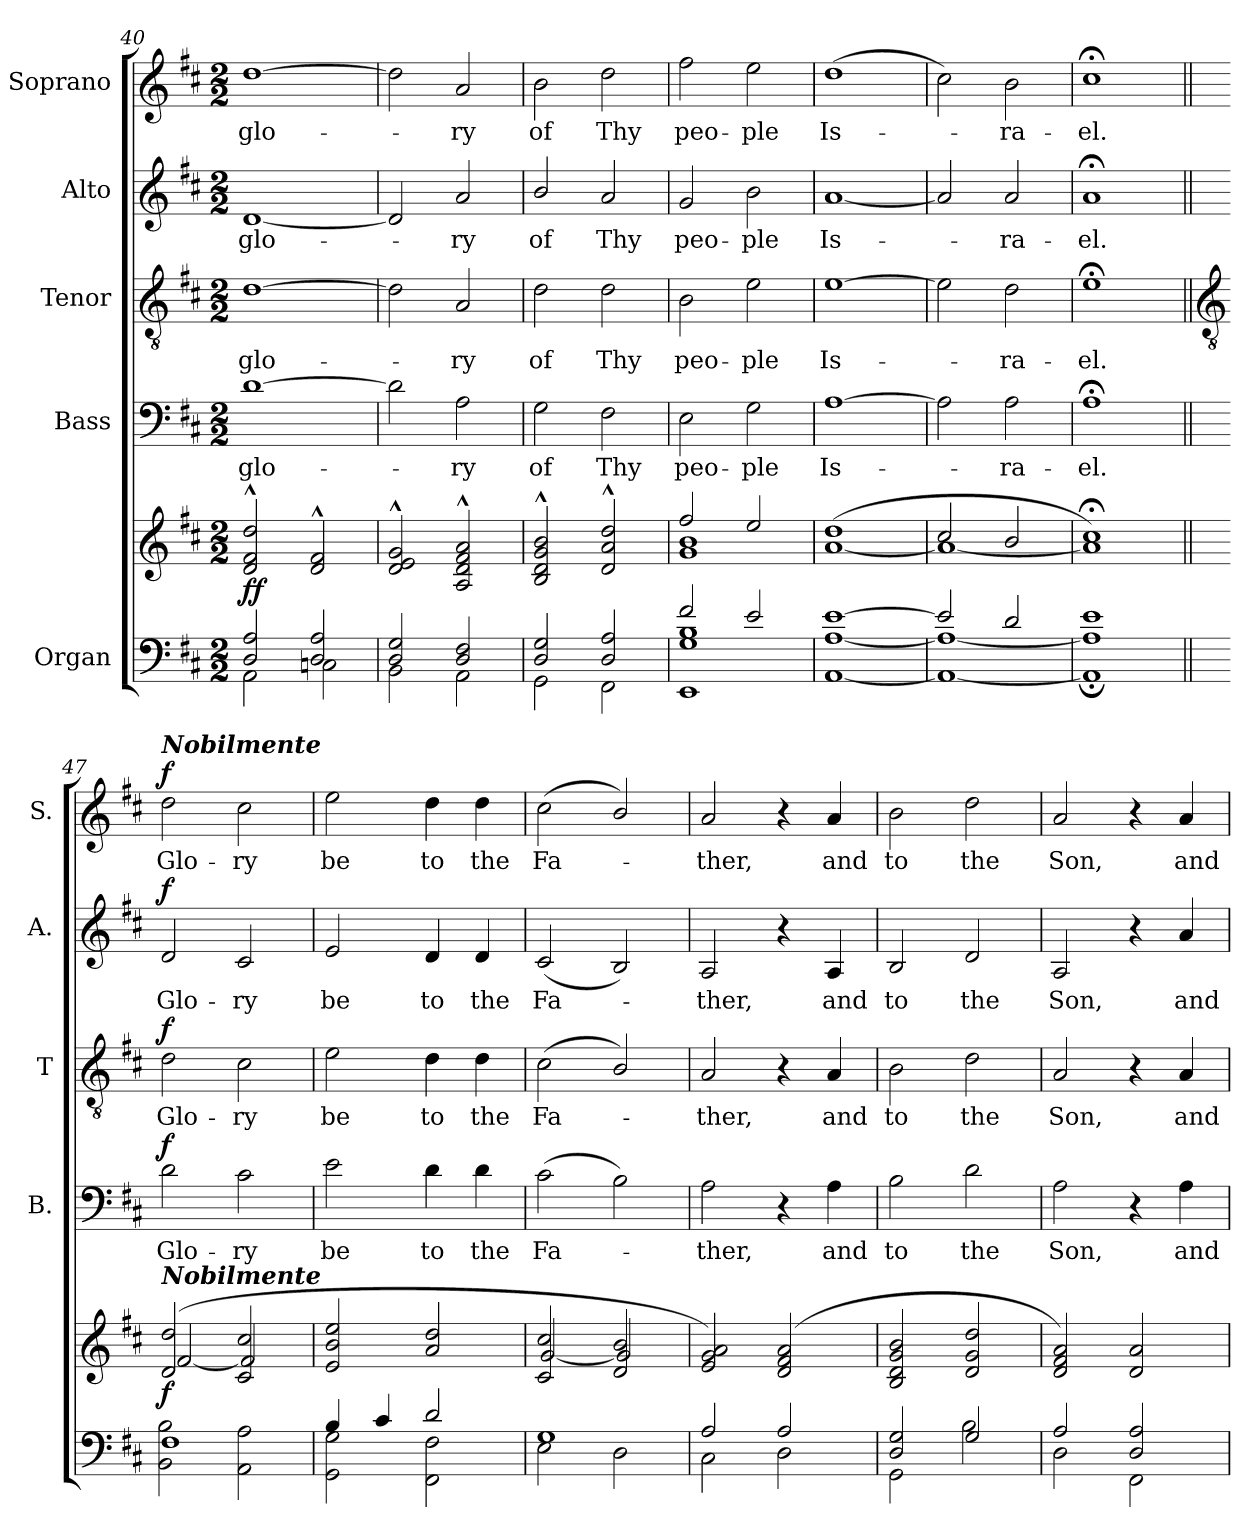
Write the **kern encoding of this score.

**kern	**kern	**dynam	**kern	**text	**dynam	**kern	**text	**dynam	**kern	**text	**dynam	**kern	**text	**dynam
*part5	*part5	*part5	*part4	*part4	*part4	*part3	*part3	*part3	*part2	*part2	*part2	*part1	*part1	*part1
*staff6	*staff5	*staff5/6	*staff4	*staff4	*staff4	*staff3	*staff3	*staff3	*staff2	*staff2	*staff2	*staff1	*staff1	*staff1
*I"Organ	*	*	*I"Bass	*	*	*I"Tenor	*	*	*I"Alto	*	*	*I"Soprano	*	*
*	*	*	*I'B.	*	*	*I'T	*	*	*I'A.	*	*	*I'S.	*	*
*clefF4	*clefG2	*	*clefF4	*	*	*clefGv2	*	*	*clefG2	*	*	*clefG2	*	*
*k[f#c#]	*k[f#c#]	*	*k[f#c#]	*	*	*k[f#c#]	*	*	*k[f#c#]	*	*	*k[f#c#]	*	*
*D:	*D:	*	*D:	*	*	*D:	*	*	*D:	*	*	*D:	*	*
*M2/2	*M2/2	*	*M2/2	*	*	*M2/2	*	*	*M2/2	*	*	*M2/2	*	*
=40	=40	=40	=40	=40	=40	=40	=40	=40	=40	=40	=40	=40	=40	=40
*^	*^	*	*	*	*	*	*	*	*	*	*	*	*	*
!	!	!	!	!LO:DY:b	!	!LO:LY:b	!	!	!LO:LY:b	!	!	!LO:LY:b	!	!	!LO:LY:b	!
2D/ 2A/	2AA\	2d/^^ 2f#/^^ 2dd/^^	1ryy	ff	[1d	glo-	.	[1d	glo-	.	[1d	glo-	.	[1dd	glo-	.
2D/ 2A/	2Cn\	2d/^^ 2f#/^^	.	.	.	.	.	.	.	.	.	.	.	.	.	.
=41	=41	=41	=41	=41	=41	=41	=41	=41	=41	=41	=41	=41	=41	=41	=41	=41
2D/ 2G/	2BB\	2d/^^ 2e/^^ 2g/^^	1ryy	.	2d]	.	.	2d]	.	.	2d]	.	.	2dd]	.	.
!	!	!	!	!	!	!LO:LY:b	!	!	!LO:LY:b	!	!	!LO:LY:b	!	!	!LO:LY:b	!
2D/ 2F#/	2AA\	2A/^^ 2d/^^ 2f#/^^ 2a/^^	.	.	2A	ry	.	2A	ry	.	2a	ry	.	2a	ry	.
=42	=42	=42	=42	=42	=42	=42	=42	=42	=42	=42	=42	=42	=42	=42	=42	=42
!	!	!	!	!	!	!LO:LY:b	!	!	!LO:LY:b	!	!	!LO:LY:b	!	!	!LO:LY:b	!
2D/ 2G/	2GG\	2B/^^ 2d/^^ 2g/^^ 2b/^^	1ryy	.	2G	of	.	2d	of	.	2b/	of	.	2b	of	.
!	!	!	!	!	!	!LO:LY:b	!	!	!LO:LY:b	!	!	!LO:LY:b	!	!	!LO:LY:b	!
2D/ 2A/	2FF#\	2d/^^ 2a/^^ 2dd/^^	.	.	2F#	Thy	.	2d	Thy	.	2a	Thy	.	2dd	Thy	.
=43	=43	=43	=43	=43	=43	=43	=43	=43	=43	=43	=43	=43	=43	=43	=43	=43
!	!	!	!	!	!	!LO:LY:b	!	!	!LO:LY:b	!	!	!LO:LY:b	!	!	!LO:LY:b	!
2f#/	1EE\ 1G\ 1B\	2ff#/	1g\ 1b\	.	2E	peo-	.	2B	peo-	.	2g	peo-	.	2ff#	peo-	.
!	!	!	!	!	!	!LO:LY:b	!	!	!LO:LY:b	!	!	!LO:LY:b	!	!	!LO:LY:b	!
2e/	.	2ee/	.	.	2G	-ple	.	2e	-ple	.	2b	-ple	.	2ee	-ple	.
=44	=44	=44	=44	=44	=44	=44	=44	=44	=44	=44	=44	=44	=44	=44	=44	=44
!	!	!	!	!	!	!LO:LY:b	!	!	!LO:LY:b	!	!	!LO:LY:b	!	!	!LO:LY:b	!
[1e/	[1AA\ [1A\	(>1dd/	[1a\	.	[1A	Is-	.	[1e	Is-	.	[1a	Is-	.	(>1dd	Is-	.
=45	=45	=45	=45	=45	=45	=45	=45	=45	=45	=45	=45	=45	=45	=45	=45	=45
2e/]	1AA\_ 1A\_	2cc#/	1a\_	.	2A]	.	.	2e]	.	.	2a]	.	.	2cc#)	.	.
!	!	!	!	!	!	!LO:LY:b	!	!	!LO:LY:b	!	!	!LO:LY:b	!	!	!LO:LY:b	!
2d/	.	2b/	.	.	2A	ra-	.	2d	ra-	.	2a	ra-	.	2b	ra-	.
=46	=46	=46	=46	=46	=46	=46	=46	=46	=46	=46	=46	=46	=46	=46	=46	=46
!	!	!	!	!	!	!LO:LY:b	!	!	!LO:LY:b	!	!	!LO:LY:b	!	!	!LO:LY:b	!
1e/	1AA\]; 1A\];	1cc#;</)	1a\]	.	1A;<	-el.	.	1e;<	-el.	.	1a;<	-el.	.	1cc#;<	-el.	.
!!LO:LB:g=z
=47||	=47||	=47||	=47||	=47||	=47||	=47||	=47||	=47||	=47||	=47||	=47||	=47||	=47||	=47||	=47||	=47||
*	*	*	*	*	*	*	*	*clefGv2	*	*	*	*	*	*	*	*
!	!	!	!	!	!	!	!	!	!	!	!	!	!	!LO:TX:a:Bi:t=Nobilmente	!	!
!	!	!LO:TX:a:Bi:t=Nobilmente	!	!	!	!	!	!	!	!	!	!	!	!	!	!
!	!	!	!	!LO:DY:b	!	!LO:LY:b	!LO:DY:b	!	!LO:LY:b	!LO:DY:b	!	!LO:LY:b	!LO:DY:b	!	!LO:LY:b	!LO:DY:b
1F#/	2BB\ 2B\	(>2d/ 2dd/	[2f#/	f	2d	Glo-	f	2d	Glo-	f	2d	Glo-	f	2dd	Glo-	f
!	!	!	!	!	!	!LO:LY:b	!	!	!LO:LY:b	!	!	!LO:LY:b	!	!	!LO:LY:b	!
.	2AA\ 2A\	2c#/ 2cc#/	2f#/]	.	2c#	-ry	.	2c#	-ry	.	2c#	-ry	.	2cc#	-ry	.
=48	=48	=48	=48	=48	=48	=48	=48	=48	=48	=48	=48	=48	=48	=48	=48	=48
!	!	!	!	!	!	!LO:LY:b	!	!	!LO:LY:b	!	!	!LO:LY:b	!	!	!LO:LY:b	!
4B/	2GG\ 2G\	2e/ 2b/ 2ee/	1ryy	.	2e	be	.	2e	be	.	2e	be	.	2ee	be	.
4c#/	.	.	.	.	.	.	.	.	.	.	.	.	.	.	.	.
!	!	!	!	!	!	!LO:LY:b	!	!	!LO:LY:b	!	!	!LO:LY:b	!	!	!LO:LY:b	!
2d/	2FF#\ 2F#\	2a/ 2dd/	.	.	4d	to	.	4d	to	.	4d	to	.	4dd	to	.
!	!	!	!	!	!	!LO:LY:b	!	!	!LO:LY:b	!	!	!LO:LY:b	!	!	!LO:LY:b	!
.	.	.	.	.	4d	the	.	4d	the	.	4d	the	.	4dd	the	.
=49	=49	=49	=49	=49	=49	=49	=49	=49	=49	=49	=49	=49	=49	=49	=49	=49
!	!	!	!	!	!	!LO:LY:b	!	!	!LO:LY:b	!	!	!LO:LY:b	!	!	!LO:LY:b	!
1G/	2E\	2c#/ 2cc#/	[2g/	.	(>2c#	Fa-	.	(<2c#	Fa-	.	(<2c#	Fa-	.	(<2cc#	Fa-	.
.	2D\	2d/ 2b/	2g/]	.	2B\)	.	.	2B/)	.	.	2B/)	.	.	2b/)	.	.
=50	=50	=50	=50	=50	=50	=50	=50	=50	=50	=50	=50	=50	=50	=50	=50	=50
!	!	!	!	!	!	!LO:LY:b	!	!	!LO:LY:b	!	!	!LO:LY:b	!	!	!LO:LY:b	!
2A/	2C#\	2e/ 2g/ 2a/)	1ryy	.	2A	ther,	.	2A	ther,	.	2A	ther,	.	2a	ther,	.
2A/	2D\	(>2d/ 2f#/ 2a/	.	.	4r	.	.	4r	.	.	4r	.	.	4r	.	.
!	!	!	!	!	!	!LO:LY:b	!	!	!LO:LY:b	!	!	!LO:LY:b	!	!	!LO:LY:b	!
.	.	.	.	.	4A	and	.	4A	and	.	4A	and	.	4a	and	.
=51	=51	=51	=51	=51	=51	=51	=51	=51	=51	=51	=51	=51	=51	=51	=51	=51
!	!	!	!	!	!	!LO:LY:b	!	!	!LO:LY:b	!	!	!LO:LY:b	!	!	!LO:LY:b	!
2D/ 2G/	2GG\	2B/ 2d/ 2g/ 2b/	1ryy	.	2B	to	.	2B	to	.	2B	to	.	2b	to	.
!	!	!	!	!	!	!LO:LY:b	!	!	!LO:LY:b	!	!	!LO:LY:b	!	!	!LO:LY:b	!
2G/	2B\	2d/ 2g/ 2dd/	.	.	2d	the	.	2d	the	.	2d	the	.	2dd	the	.
=52	=52	=52	=52	=52	=52	=52	=52	=52	=52	=52	=52	=52	=52	=52	=52	=52
!	!	!	!	!	!	!LO:LY:b	!	!	!LO:LY:b	!	!	!LO:LY:b	!	!	!LO:LY:b	!
2A/	2D\	2d/ 2f#/ 2a/)	1ryy	.	2A	Son,	.	2A	Son,	.	2A	Son,	.	2a	Son,	.
2D/ 2A/	2FF#\	2d/ 2a/	.	.	4r	.	.	4r	.	.	4r	.	.	4r	.	.
!	!	!	!	!	!	!LO:LY:b	!	!	!LO:LY:b	!	!	!LO:LY:b	!	!	!LO:LY:b	!
.	.	.	.	.	4A	and	.	4A	and	.	4a	and	.	4a	and	.
*v	*v	*	*	*	*	*	*	*	*	*	*	*	*	*	*	*
*	*v	*v	*	*	*	*	*	*	*	*	*	*	*	*	*
=	=	=	=	=	=	=	=	=	=	=	=	=	=	=
*-	*-	*-	*-	*-	*-	*-	*-	*-	*-	*-	*-	*-	*-	*-
